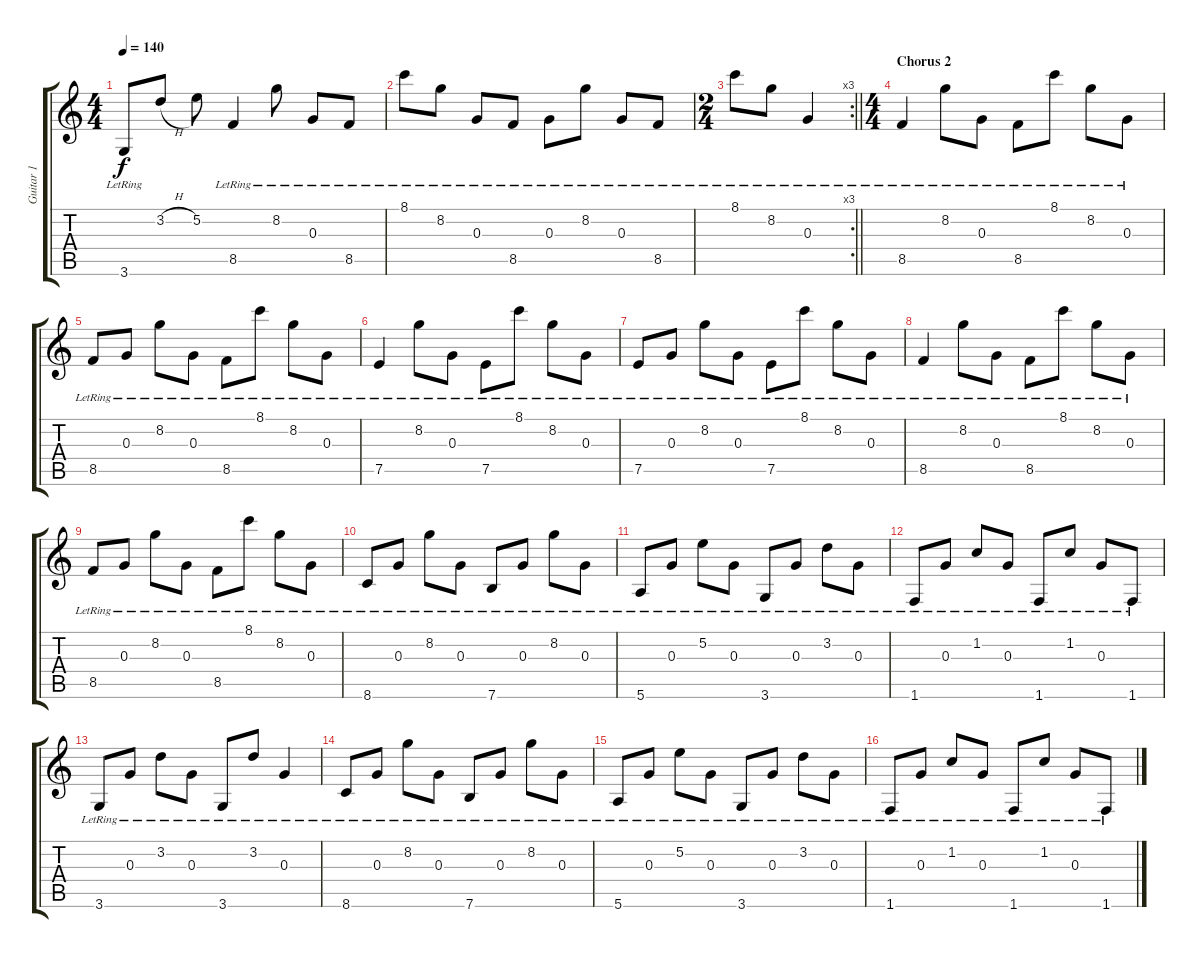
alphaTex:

\track ("Guitar 1" "Guitar 1") {instrument acousticguitarnylon}
\staff {score tabs}
\tuning (E4 B3 G3 D3 A2 E2) {hide}
\ts (4 4)
\tempo 140
\clef g2
\ks c
3.6{lr}.8{dy f} 3.2{h}.8 5.2.8 8.5{lr}.4 8.2{lr}.8 0.3{lr}.8 8.5{lr}.8 |
8.1{lr}.8 8.2{lr}.8 0.3{lr}.8 8.5{lr}.8 0.3{lr}.8 8.2{lr}.8 0.3{lr}.8 8.5{lr}.8 |
\rc 3
\ts (2 4)
\barLineRight lightlight
8.1{lr}.8 8.2{lr}.8 0.3{lr}.4 |
\ts (4 4)
\section ("" "Chorus 2")
8.5{lr}.4 8.2{lr}.8 0.3{lr}.8 8.5{lr}.8 8.1{lr}.8 8.2{lr}.8 0.3{lr}.8 |
8.5{lr}.8 0.3{lr}.8 8.2{lr}.8 0.3{lr}.8 8.5{lr}.8 8.1{lr}.8 8.2{lr}.8 0.3{lr}.8 |
7.5{lr}.4 8.2{lr}.8 0.3{lr}.8 7.5{lr}.8 8.1{lr}.8 8.2{lr}.8 0.3{lr}.8 |
7.5{lr}.8 0.3{lr}.8 8.2{lr}.8 0.3{lr}.8 7.5{lr}.8 8.1{lr}.8 8.2{lr}.8 0.3{lr}.8 |
8.5{lr}.4 8.2{lr}.8 0.3{lr}.8 8.5{lr}.8 8.1{lr}.8 8.2{lr}.8 0.3{lr}.8 |
8.5{lr}.8 0.3{lr}.8 8.2{lr}.8 0.3{lr}.8 8.5{lr}.8 8.1{lr}.8 8.2{lr}.8 0.3{lr}.8 |
8.6{lr}.8 0.3{lr}.8 8.2{lr}.8 0.3{lr}.8 7.6{lr}.8 0.3{lr}.8 8.2{lr}.8 0.3{lr}.8 |
5.6{lr}.8 0.3{lr}.8 5.2{lr}.8 0.3{lr}.8 3.6{lr}.8 0.3{lr}.8 3.2{lr}.8 0.3{lr}.8 |
1.6{lr}.8 0.3{lr}.8 1.2{lr}.8 0.3{lr}.8 1.6{lr}.8 1.2{lr}.8 0.3{lr}.8 1.6{lr}.8 |
3.6{lr}.8 0.3{lr}.8 3.2{lr}.8 0.3{lr}.8 3.6{lr}.8 3.2{lr}.8 0.3{lr}.4 |
8.6{lr}.8 0.3{lr}.8 8.2{lr}.8 0.3{lr}.8 7.6{lr}.8 0.3{lr}.8 8.2{lr}.8 0.3{lr}.8 |
5.6{lr}.8 0.3{lr}.8 5.2{lr}.8 0.3{lr}.8 3.6{lr}.8 0.3{lr}.8 3.2{lr}.8 0.3{lr}.8 |
1.6{lr}.8 0.3{lr}.8 1.2{lr}.8 0.3{lr}.8 1.6{lr}.8 1.2{lr}.8 0.3{lr}.8 1.6{lr}.8
